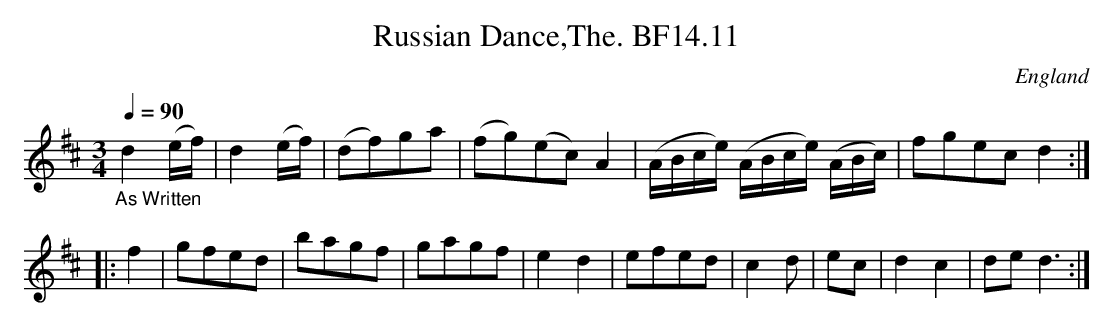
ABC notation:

X:1
T:Russian Dance,The. BF14.11
L:1/8
M:3/4
O:England
Q:1/4=90
K:D major
"_As Written"d2(e/f/)|d2 (e/f/)|(df)ga|(fg)(ec)A2|\
(A/B/c/e/) (A/B/c/e/) (A/B/c/)|fgecd2:|!
|:f2|gfed|bagf|gagf|e2d2|efed|c2d|ec|d2c2|ded3:|
